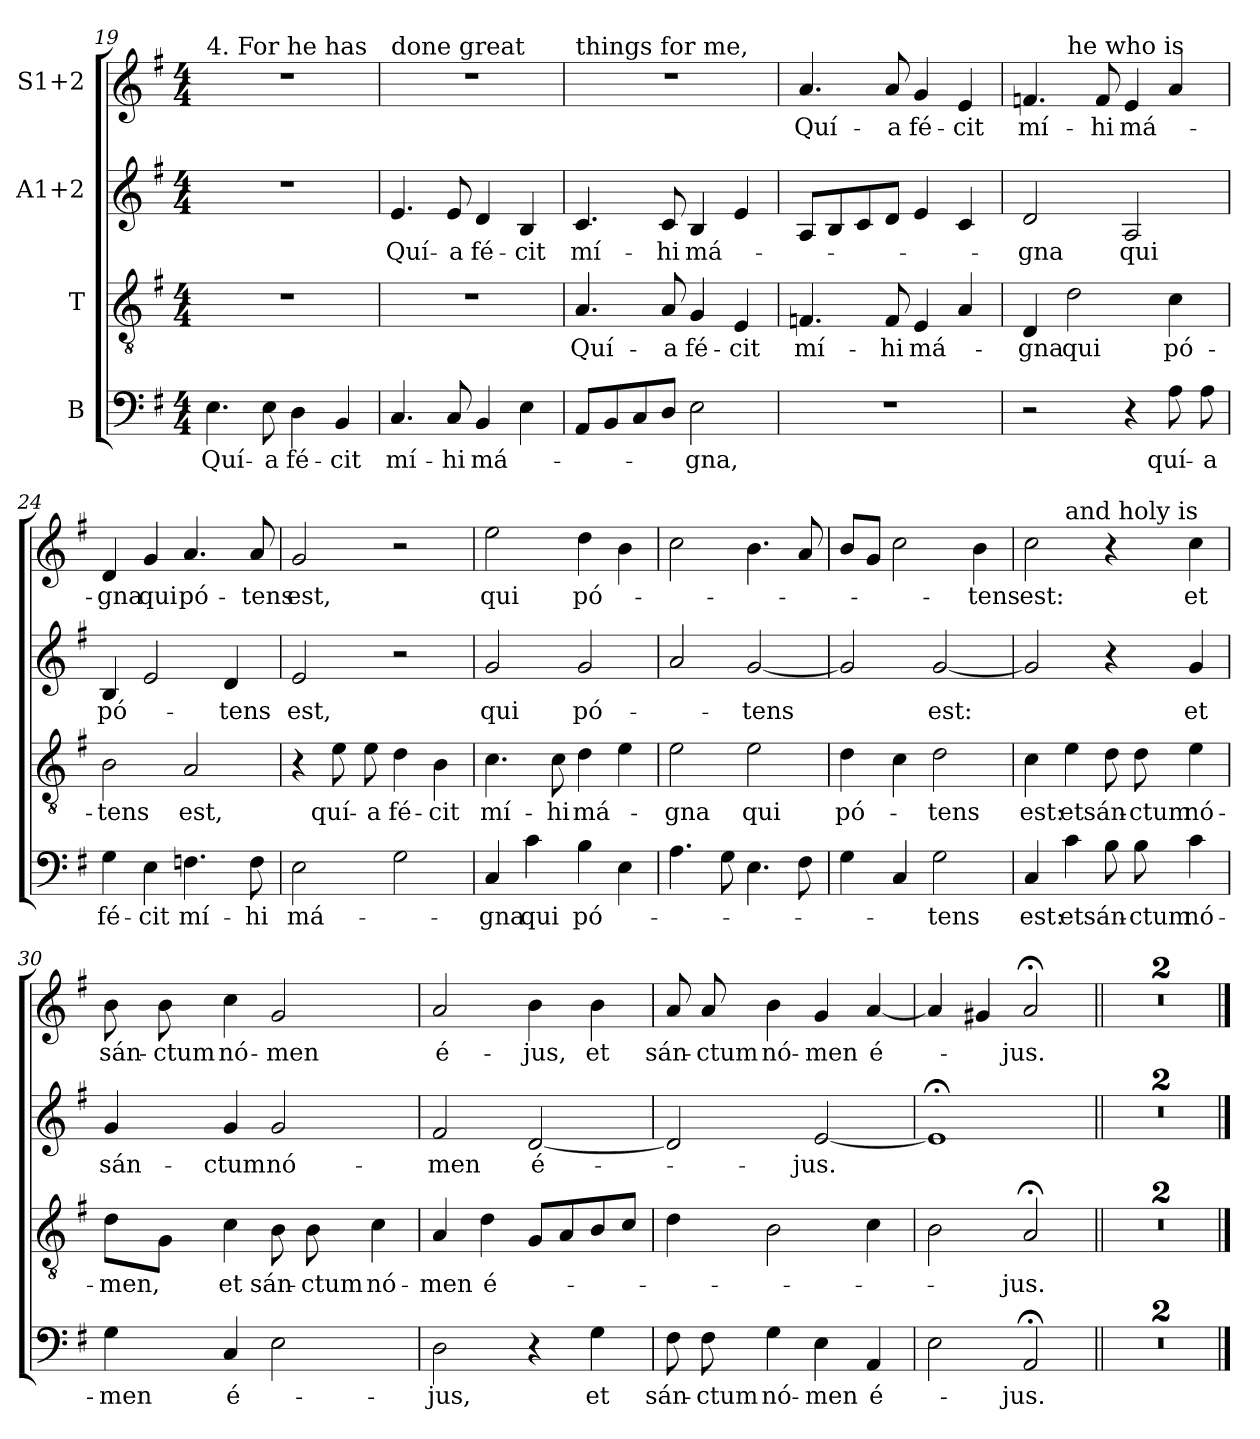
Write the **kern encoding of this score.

**kern	**text	**kern	**text	**kern	**text	**kern	**text
*part4	*part4	*part3	*part3	*part2	*part2	*part1	*part1
*staff4	*staff4	*staff3	*staff3	*staff2	*staff2	*staff1	*staff1
*I"B	*	*I"T	*	*I"A1+2	*	*I"S1+2	*
!!LO:LB:g=z
*clefF4	*	*clefGv2	*	*clefG2	*	*clefG2	*
*k[f#]	*	*k[f#]	*	*k[f#]	*	*k[f#]	*
*G:	*	*G:	*	*G:	*	*G:	*
*M4/4	*	*M4/4	*	*M4/4	*	*M4/4	*
=19	=19	=19	=19	=19	=19	=19	=19
!	!	!	!	!	!	!LO:TX:a:t=4. For he has	!
!	!LO:LY:b	!	!	!	!	!	!
4.E\	Quí-	1r	.	1r	.	1r	.
!	!LO:LY:b	!	!	!	!	!	!
8E\	-a	.	.	.	.	.	.
!	!LO:LY:b	!	!	!	!	!	!
4D\	fé-	.	.	.	.	.	.
!	!LO:LY:b	!	!	!	!	!	!
4BB/	-cit	.	.	.	.	.	.
=20	=20	=20	=20	=20	=20	=20	=20
!	!	!	!	!	!	!LO:TX:a:t=done great	!
!	!LO:LY:b	!	!	!	!LO:LY:b	!	!
4.C/	mí-	1r	.	4.e/	Quí-	1r	.
!	!LO:LY:b	!	!	!	!LO:LY:b	!	!
8C/	-hi	.	.	8e/	-a	.	.
!	!LO:LY:b	!	!	!	!LO:LY:b	!	!
4BB/	má-	.	.	4d/	fé-	.	.
!	!	!	!	!	!LO:LY:b	!	!
4E\	.	.	.	4B/	-cit	.	.
=21	=21	=21	=21	=21	=21	=21	=21
!	!	!	!	!	!	!LO:TX:a:t=things for me,	!
!	!	!	!LO:LY:b	!	!LO:LY:b	!	!
8AA/L	.	4.A/	Quí-	4.c/	mí-	1r	.
8BB/	.	.	.	.	.	.	.
8C/	.	.	.	.	.	.	.
!	!	!	!LO:LY:b	!	!LO:LY:b	!	!
8D/J	.	8A/	-a	8c/	-hi	.	.
!	!LO:LY:b	!	!LO:LY:b	!	!LO:LY:b	!	!
2E\	-gna,	4G/	fé-	4B/	má-	.	.
!	!	!	!LO:LY:b	!	!	!	!
.	.	4E/	-cit	4e/	.	.	.
=22	=22	=22	=22	=22	=22	=22	=22
!	!	!	!LO:LY:b	!	!	!	!LO:LY:b
1r	.	4.Fn/	mí-	8A/L	.	4.a/	Quí-
.	.	.	.	8B/	.	.	.
.	.	.	.	8c/	.	.	.
!	!	!	!LO:LY:b	!	!	!	!LO:LY:b
.	.	8F/	-hi	8d/J	.	8a/	-a
!	!	!	!LO:LY:b	!	!	!	!LO:LY:b
.	.	4E/	má-	4e/	.	4g/	fé-
!	!	!	!	!	!	!	!LO:LY:b
.	.	4A/	.	4c/	.	4e/	-cit
=23	=23	=23	=23	=23	=23	=23	=23
!	!	!	!LO:LY:b	!	!LO:LY:b	!	!LO:LY:b
*	*	*	*	*	*	*^	*
2r	.	4D/	-gna	2d/	-gna	4.fn/	4ryy	mí-
!	!	!	!	!	!	!	!LO:TX:a:t=he who is	!
!	!	!	!LO:LY:b	!	!	!	!	!
.	.	2d\	qui	.	.	.	2.ryy	.
!	!	!	!	!	!	!	!	!LO:LY:b
.	.	.	.	.	.	8f/	.	-hi
!	!	!	!	!	!LO:LY:b	!	!	!LO:LY:b
4r	.	.	.	2A/	qui	4e/	.	má-
!	!LO:LY:b	!	!LO:LY:b	!	!	!	!	!
8A\	quí-	4c\	pó-	.	.	4a/	.	.
!	!LO:LY:b	!	!	!	!	!	!	!
8A\	-a	.	.	.	.	.	.	.
!!LO:PB:g=z
=24	=24	=24	=24	=24	=24	=24	=24	=24
!	!	!	!	!	!	!LO:TX:a:t=mighty&colon;	!	!
!	!LO:LY:b	!	!LO:LY:b	!	!LO:LY:b	!	!	!LO:LY:b
*	*	*	*	*	*	*v	*v	*
4G\	fé-	2B\	-tens	4B/	pó-	4d/	-gna
!	!LO:LY:b	!	!	!	!	!	!LO:LY:b
4E\	-cit	.	.	2e/	.	4g/	qui
!	!LO:LY:b	!	!LO:LY:b	!	!	!	!LO:LY:b
4.Fn\	mí-	2A/	est,	.	.	4.a/	pó-
!	!	!	!	!	!LO:LY:b	!	!
.	.	.	.	4d/	-tens	.	.
!	!LO:LY:b	!	!	!	!	!	!LO:LY:b
8F\	-hi	.	.	.	.	8a/	-tens
=25	=25	=25	=25	=25	=25	=25	=25
!	!LO:LY:b	!	!	!	!LO:LY:b	!	!LO:LY:b
2E\	má-	4r	.	2e/	est,	2g/	est,
!	!	!	!LO:LY:b	!	!	!	!
.	.	8e\	quí-	.	.	.	.
!	!	!	!LO:LY:b	!	!	!	!
.	.	8e\	-a	.	.	.	.
!	!	!	!LO:LY:b	!	!	!	!
2G\	.	4d\	fé-	2r	.	2r	.
!	!	!	!LO:LY:b	!	!	!	!
.	.	4B\	-cit	.	.	.	.
=26	=26	=26	=26	=26	=26	=26	=26
!	!LO:LY:b	!	!LO:LY:b	!	!LO:LY:b	!	!LO:LY:b
4C/	-gna	4.c\	mí-	2g/	qui	2ee\	qui
!	!LO:LY:b	!	!	!	!	!	!
4c\	qui	.	.	.	.	.	.
!	!	!	!LO:LY:b	!	!	!	!
.	.	8c\	-hi	.	.	.	.
!	!LO:LY:b	!	!LO:LY:b	!	!LO:LY:b	!	!LO:LY:b
4B\	pó-	4d\	má-	2g/	pó-	4dd\	pó-
4E\	.	4e\	.	.	.	4b\	.
=27	=27	=27	=27	=27	=27	=27	=27
!	!	!	!LO:LY:b	!	!	!	!
4.A\	.	2e\	-gna	2a/	.	2cc\	.
8G\	.	.	.	.	.	.	.
!	!	!	!LO:LY:b	!	!LO:LY:b	!	!
4.E\	.	2e\	qui	[2g/	-tens	4.b\	.
8F#\	.	.	.	.	.	8a/	.
=28	=28	=28	=28	=28	=28	=28	=28
!	!	!	!LO:LY:b	!	!	!	!
4G\	.	4d\	pó-	2g/]	.	8b/L	.
.	.	.	.	.	.	8g/J	.
4C/	.	4c\	.	.	.	2cc\	.
!	!LO:LY:b	!	!LO:LY:b	!	!LO:LY:b	!	!
2G\	-tens	2d\	-tens	[2g/	est:	.	.
!	!	!	!	!	!	!	!LO:LY:b
.	.	.	.	.	.	4b\	-tens
!!LO:LB:g=z
=29	=29	=29	=29	=29	=29	=29	=29
!	!LO:LY:b	!	!LO:LY:b	!	!	!	!LO:LY:b
*	*	*	*	*	*	*^	*
4C/	est:	4c\	est:	2g/]	.	2cc\	4ryy	est:
!	!	!	!	!	!	!	!LO:TX:a:t=and holy is	!
!	!LO:LY:b	!	!LO:LY:b	!	!	!	!	!
4c\	et	4e\	et	.	.	.	2.ryy	.
!	!LO:LY:b	!	!LO:LY:b	!	!	!	!	!
8B\	sán-	8d\	sán-	4r	.	4r	.	.
!	!LO:LY:b	!	!LO:LY:b	!	!	!	!	!
8B\	-ctum	8d\	-ctum	.	.	.	.	.
!	!LO:LY:b	!	!LO:LY:b	!	!LO:LY:b	!	!	!LO:LY:b
4c\	nó-	4e\	nó-	4g/	et	4cc\	.	et
=30	=30	=30	=30	=30	=30	=30	=30	=30
!	!	!	!	!	!	!LO:TX:a:t=his name.	!	!
!	!LO:LY:b	!	!LO:LY:b	!	!LO:LY:b	!	!	!LO:LY:b
*	*	*	*	*	*	*v	*v	*
4G\	-men	8d\L	-men,	4g/	sán-	8b\	sán-
!	!	!	!	!	!	!	!LO:LY:b
.	.	8G\J	.	.	.	8b\	-ctum
!	!LO:LY:b	!	!LO:LY:b	!	!LO:LY:b	!	!LO:LY:b
4C/	é-	4c\	et	4g/	-ctum	4cc\	nó-
!	!	!	!LO:LY:b	!	!LO:LY:b	!	!LO:LY:b
2E\	.	8B\	sán-	2g/	nó-	2g/	-men
!	!	!	!LO:LY:b	!	!	!	!
.	.	8B\	-ctum	.	.	.	.
!	!	!	!LO:LY:b	!	!	!	!
.	.	4c\	nó-	.	.	.	.
=31	=31	=31	=31	=31	=31	=31	=31
!	!LO:LY:b	!	!LO:LY:b	!	!LO:LY:b	!	!LO:LY:b
2D\	-jus,	4A/	-men	2f#/	-men	2a/	é-
!	!	!	!LO:LY:b	!	!	!	!
.	.	4d\	é-	.	.	.	.
!	!	!	!	!	!LO:LY:b	!	!LO:LY:b
4r	.	8G/L	.	[2d/	é-	4b\	-jus,
.	.	8A/	.	.	.	.	.
!	!LO:LY:b	!	!	!	!	!	!LO:LY:b
4G\	et	8B/	.	.	.	4b\	et
.	.	8c/J	.	.	.	.	.
=32	=32	=32	=32	=32	=32	=32	=32
!	!LO:LY:b	!	!	!	!	!	!LO:LY:b
8F#\	sán-	4d\	.	2d/]	.	8a/	sán-
!	!LO:LY:b	!	!	!	!	!	!LO:LY:b
8F#\	-ctum	.	.	.	.	8a/	-ctum
!	!LO:LY:b	!	!	!	!	!	!LO:LY:b
4G\	nó-	2B\	.	.	.	4b\	nó-
!	!LO:LY:b	!	!	!	!LO:LY:b	!	!LO:LY:b
4E\	-men	.	.	[2e/	-jus.	4g/	-men
!	!LO:LY:b	!	!	!	!	!	!LO:LY:b
4AA/	é-	4c\	.	.	.	[4a/	é-
=33	=33	=33	=33	=33	=33	=33	=33
2E\	.	2B\	.	1e;]	.	4a/]	.
.	.	.	.	.	.	4g#/	.
!	!LO:LY:b	!	!LO:LY:b	!	!	!	!LO:LY:b
2AA;/	-jus.	2A;/	-jus.	.	.	2a;/	-jus.
!!LO:PB:g=z
=34||	=34||	=34||	=34||	=34||	=34||	=34||	=34||
1r	.	1r	.	1r	.	1r	.
=35	=35	=35	=35	=35	=35	=35	=35
1r	.	1r	.	1r	.	1r	.
==	==	==	==	==	==	==	==
*-	*-	*-	*-	*-	*-	*-	*-
